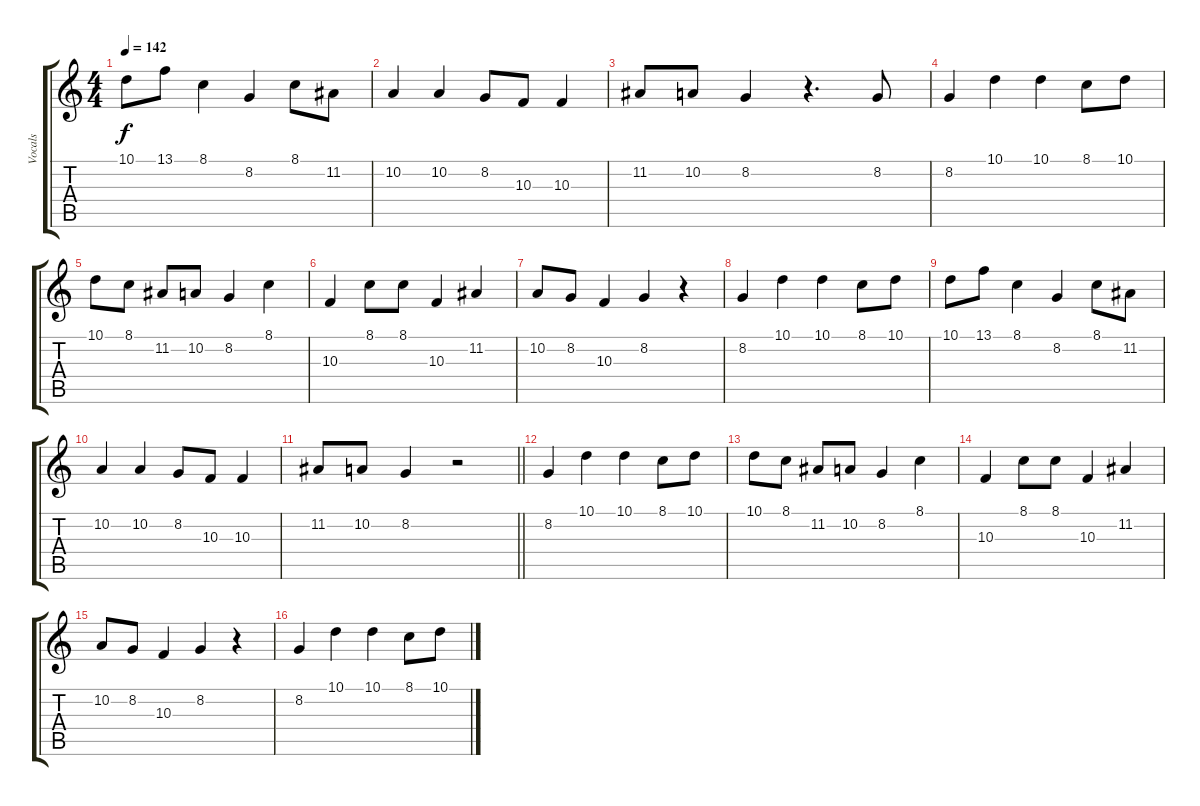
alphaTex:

\track ("Vocals" "Vocals") {instrument flute}
\staff {score tabs}
\tuning (E4 B3 G3 D3 A2 E2) {hide}
\ts (4 4)
\tempo 142
\clef g2
\ks c
10.1.8{dy f} 13.1.8 8.1.4 8.2.4 8.1.8 11.2.8 |
10.2.4 10.2.4 8.2.8 10.3.8 10.3.4 |
11.2.8 10.2.8 8.2.4 r.4{d} 8.2.8 |
8.2.4 10.1.4 10.1.4 8.1.8 10.1.8 |
10.1.8 8.1.8 11.2.8 10.2.8 8.2.4 8.1.4 |
10.3.4 8.1.8 8.1.8 10.3.4 11.2.4 |
10.2.8 8.2.8 10.3.4 8.2.4 r.4 |
8.2.4 10.1.4 10.1.4 8.1.8 10.1.8 |
10.1.8 13.1.8 8.1.4 8.2.4 8.1.8 11.2.8 |
10.2.4 10.2.4 8.2.8 10.3.8 10.3.4 |
\barLineRight lightlight
11.2.8 10.2.8 8.2.4 r.2 |
8.2.4 10.1.4 10.1.4 8.1.8 10.1.8 |
10.1.8 8.1.8 11.2.8 10.2.8 8.2.4 8.1.4 |
10.3.4 8.1.8 8.1.8 10.3.4 11.2.4 |
10.2.8 8.2.8 10.3.4 8.2.4 r.4 |
8.2.4 10.1.4 10.1.4 8.1.8 10.1.8
